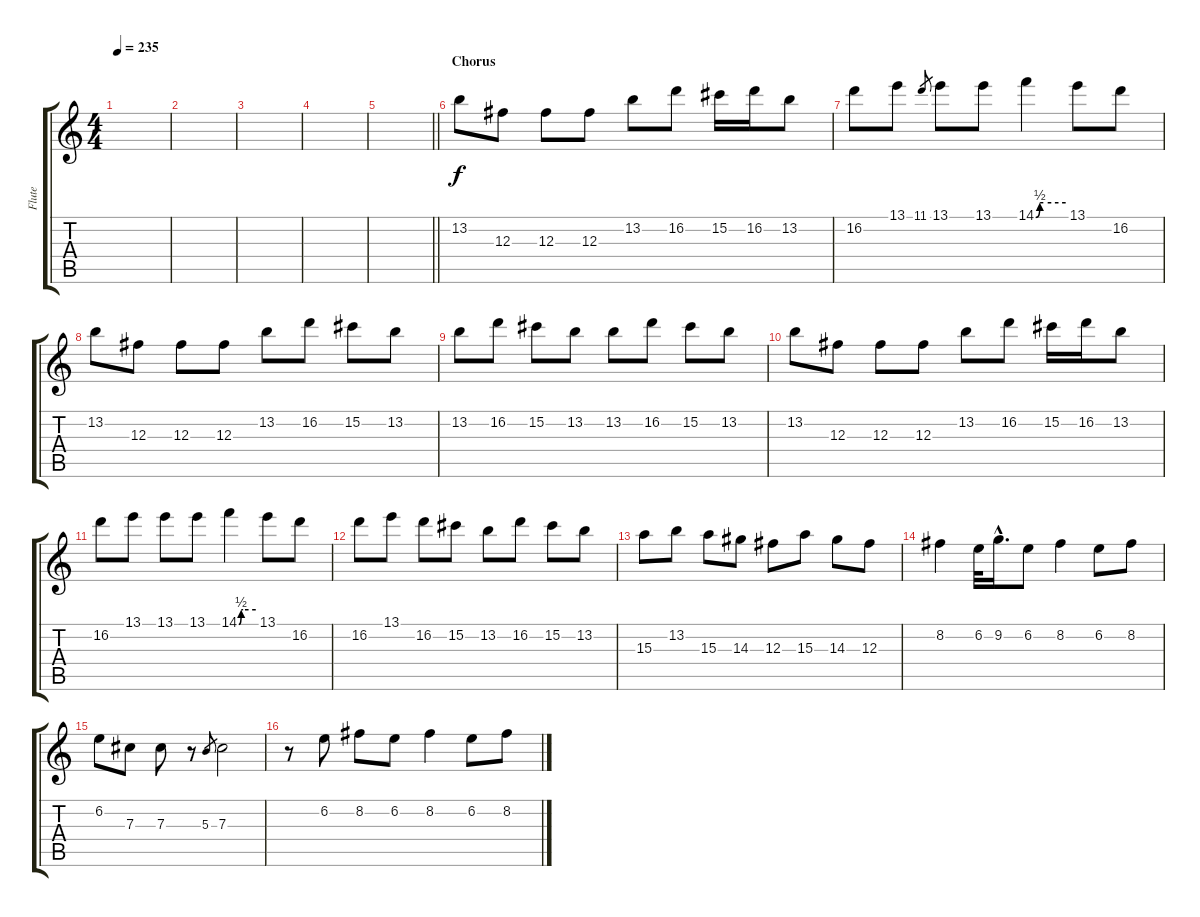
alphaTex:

\track ("Flute" "Flute") {instrument piccolo}
\staff {score tabs}
\tuning (Eb5 Bb4 Gb4 Db4 Ab3 Eb3) {hide}
\ts (4 4)
\tempo 235
\clef g2
\ks c
|
|
|
|
\barLineRight lightlight
|
\section ("" "Chorus")
13.2.8 12.3.8 12.3.8 12.3.8 13.2.8 16.2.8 15.2.16 16.2.16 13.2.8 |
16.2.8 13.1.8 11.1.8{gr} 13.1.8 13.1.8 14.1{be (custom 0 0 8 2 10 2 15 2 60 2)}.4 13.1.8 16.2.8 |
13.2.8 12.3.8 12.3.8 12.3.8 13.2.8 16.2.8 15.2.8 13.2.8 |
13.2.8 16.2.8 15.2.8 13.2.8 13.2.8 16.2.8 15.2.8 13.2.8 |
13.2.8 12.3.8 12.3.8 12.3.8 13.2.8 16.2.8 15.2.16 16.2.16 13.2.8 |
16.2.8 13.1.8 13.1.8 13.1.8 14.1{be (custom 0 0 8 2 10 2 15 2 60 2)}.4 13.1.8 16.2.8 |
16.2.8 13.1.8 16.2.8 15.2.8 13.2.8 16.2.8 15.2.8 13.2.8 |
15.3.8 13.2.8 15.3.8 14.3.8 12.3.8 15.3.8 14.3.8 12.3.8 |
8.2.4 6.2.32 9.2{hac}.16{d} 6.2.8 8.2.4 6.2.8 8.2.8 |
6.2.8 7.3.8 7.3.8 r.8 5.3.8{gr} 7.3.2 |
r.8 6.2.8 8.2.8 6.2.8 8.2.4 6.2.8 8.2.8
